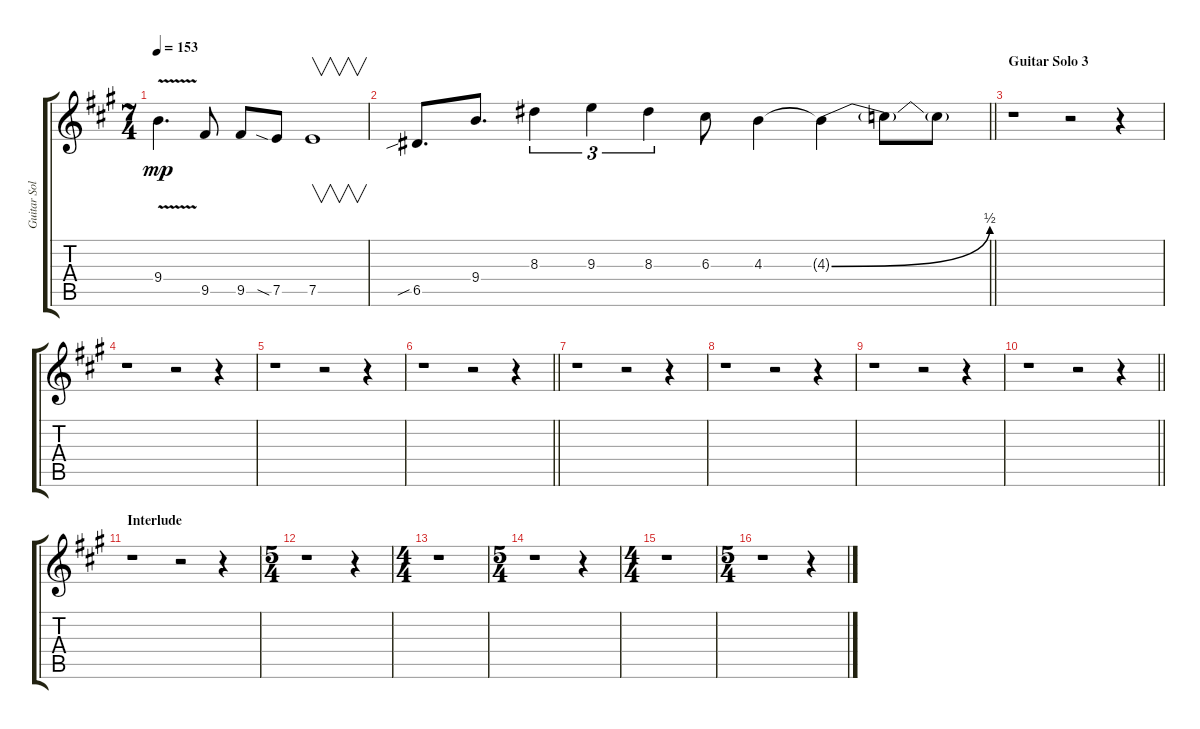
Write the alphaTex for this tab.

\track ("Guitar Solo L" "Guitar Sol") {instrument distortionguitar}
\staff {score tabs}
\tuning (E4 B3 G3 D3 A2 D2) {hide}
\ts (7 4)
\tempo 153
\clef g2
\ks a
9.4{v}.4{d dy mp} 9.5.8 9.5.8 7.5{sia}.8 7.5.1{v} |
\barLineRight lightlight
6.5{sib}.8{d} 9.4.8{d} 8.3.4{tu (3 2)} 9.3.4{tu (3 2)} 8.3.4{tu (3 2)} 6.3.8 4.3.4 4.3{be (bend 0 0 60 2) t}.4 4.3{t}.8 4.3{t}.8 |
\section ("" "Guitar Solo 3")
r.1 r.2 r.4 |
r.1 r.2 r.4 |
r.1 r.2 r.4 |
\barLineRight lightlight
r.1 r.2 r.4 |
r.1 r.2 r.4 |
r.1 r.2 r.4 |
r.1 r.2 r.4 |
\barLineRight lightlight
r.1 r.2 r.4 |
\section ("" "Interlude")
r.1 r.2 r.4 |
\ts (5 4)
r.1 r.4 |
\ts (4 4)
r.1 |
\ts (5 4)
r.1 r.4 |
\ts (4 4)
r.1 |
\ts (5 4)
r.1 r.4
